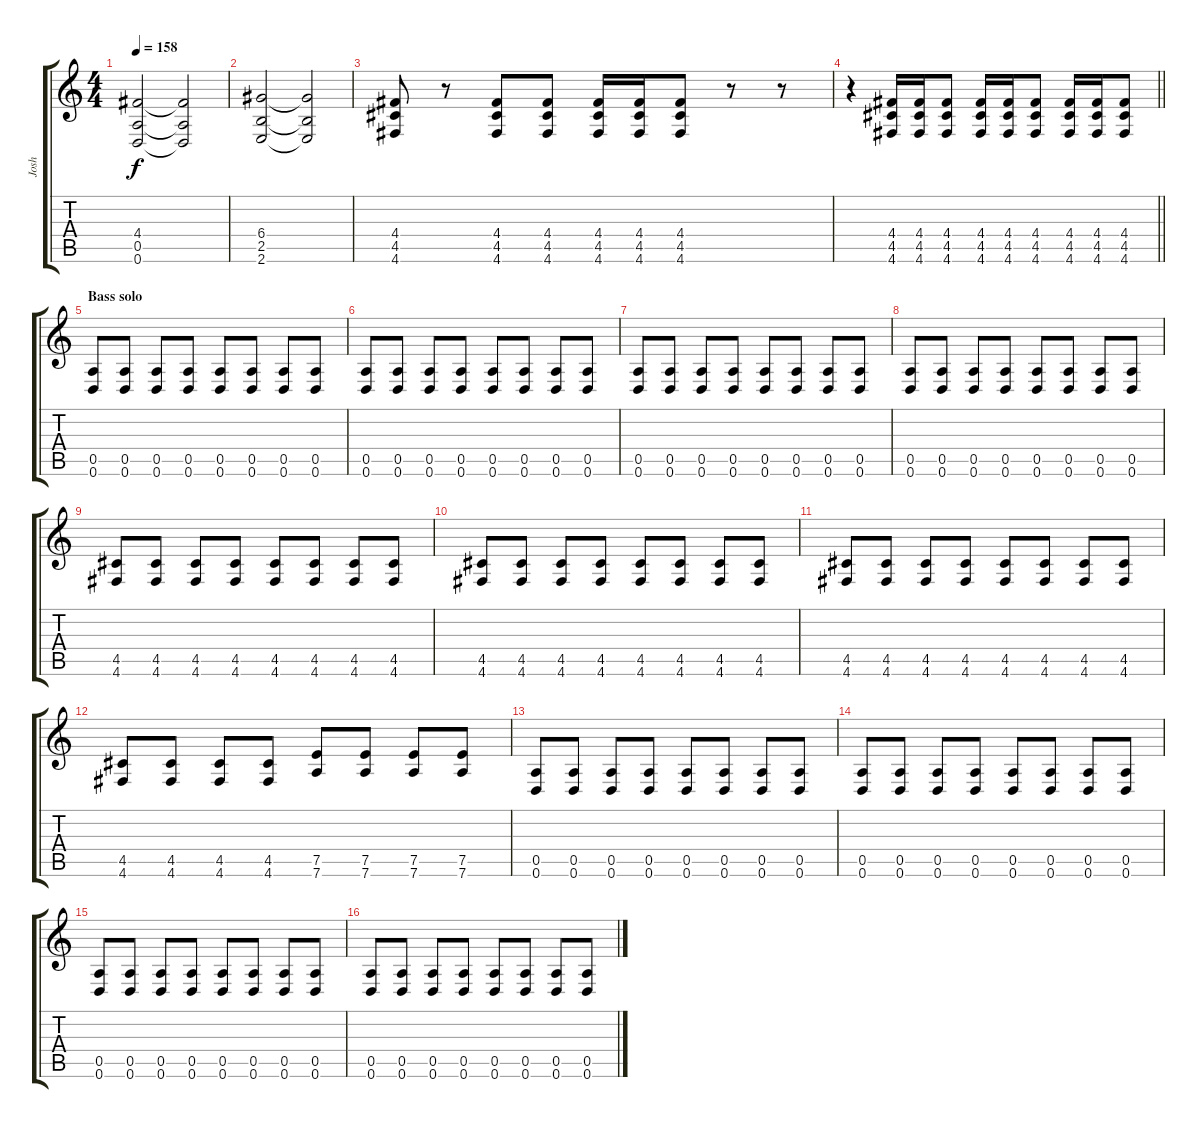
\track ("Josh" "Josh") {instrument distortionguitar}
\staff {score tabs}
\tuning (E4 B3 G3 D3 A2 D2) {hide}
\ts (4 4)
\tempo 158
\clef g2
\ks c
(4.4 0.5 0.6).2{dy f} (4.4{t} 0.5{t} 0.6{t}).2 |
(6.4 2.5 2.6).2 (6.4{t} 2.5{t} 2.6{t}).2 |
(4.4 4.5 4.6).8 r.8 (4.4 4.5 4.6).8 (4.4 4.5 4.6).8 (4.4 4.5 4.6).16 (4.4 4.5 4.6).16 (4.4 4.5 4.6).8 r.8 r.8 |
\barLineRight lightlight
r.4 (4.4 4.5 4.6).16 (4.4 4.5 4.6).16 (4.4 4.5 4.6).8 (4.4 4.5 4.6).16 (4.4 4.5 4.6).16 (4.4 4.5 4.6).8 (4.4 4.5 4.6).16 (4.4 4.5 4.6).16 (4.4 4.5 4.6).8 |
\section ("" "Bass solo")
(0.5 0.6).8 (0.5 0.6).8 (0.5 0.6).8 (0.5 0.6).8 (0.5 0.6).8 (0.5 0.6).8 (0.5 0.6).8 (0.5 0.6).8 |
(0.5 0.6).8 (0.5 0.6).8 (0.5 0.6).8 (0.5 0.6).8 (0.5 0.6).8 (0.5 0.6).8 (0.5 0.6).8 (0.5 0.6).8 |
(0.5 0.6).8 (0.5 0.6).8 (0.5 0.6).8 (0.5 0.6).8 (0.5 0.6).8 (0.5 0.6).8 (0.5 0.6).8 (0.5 0.6).8 |
(0.5 0.6).8 (0.5 0.6).8 (0.5 0.6).8 (0.5 0.6).8 (0.5 0.6).8 (0.5 0.6).8 (0.5 0.6).8 (0.5 0.6).8 |
(4.5 4.6).8 (4.5 4.6).8 (4.5 4.6).8 (4.5 4.6).8 (4.5 4.6).8 (4.5 4.6).8 (4.5 4.6).8 (4.5 4.6).8 |
(4.5 4.6).8 (4.5 4.6).8 (4.5 4.6).8 (4.5 4.6).8 (4.5 4.6).8 (4.5 4.6).8 (4.5 4.6).8 (4.5 4.6).8 |
(4.5 4.6).8 (4.5 4.6).8 (4.5 4.6).8 (4.5 4.6).8 (4.5 4.6).8 (4.5 4.6).8 (4.5 4.6).8 (4.5 4.6).8 |
(4.5 4.6).8 (4.5 4.6).8 (4.5 4.6).8 (4.5 4.6).8 (7.5 7.6).8 (7.5 7.6).8 (7.5 7.6).8 (7.5 7.6).8 |
(0.5 0.6).8 (0.5 0.6).8 (0.5 0.6).8 (0.5 0.6).8 (0.5 0.6).8 (0.5 0.6).8 (0.5 0.6).8 (0.5 0.6).8 |
(0.5 0.6).8 (0.5 0.6).8 (0.5 0.6).8 (0.5 0.6).8 (0.5 0.6).8 (0.5 0.6).8 (0.5 0.6).8 (0.5 0.6).8 |
(0.5 0.6).8 (0.5 0.6).8 (0.5 0.6).8 (0.5 0.6).8 (0.5 0.6).8 (0.5 0.6).8 (0.5 0.6).8 (0.5 0.6).8 |
(0.5 0.6).8 (0.5 0.6).8 (0.5 0.6).8 (0.5 0.6).8 (0.5 0.6).8 (0.5 0.6).8 (0.5 0.6).8 (0.5 0.6).8
